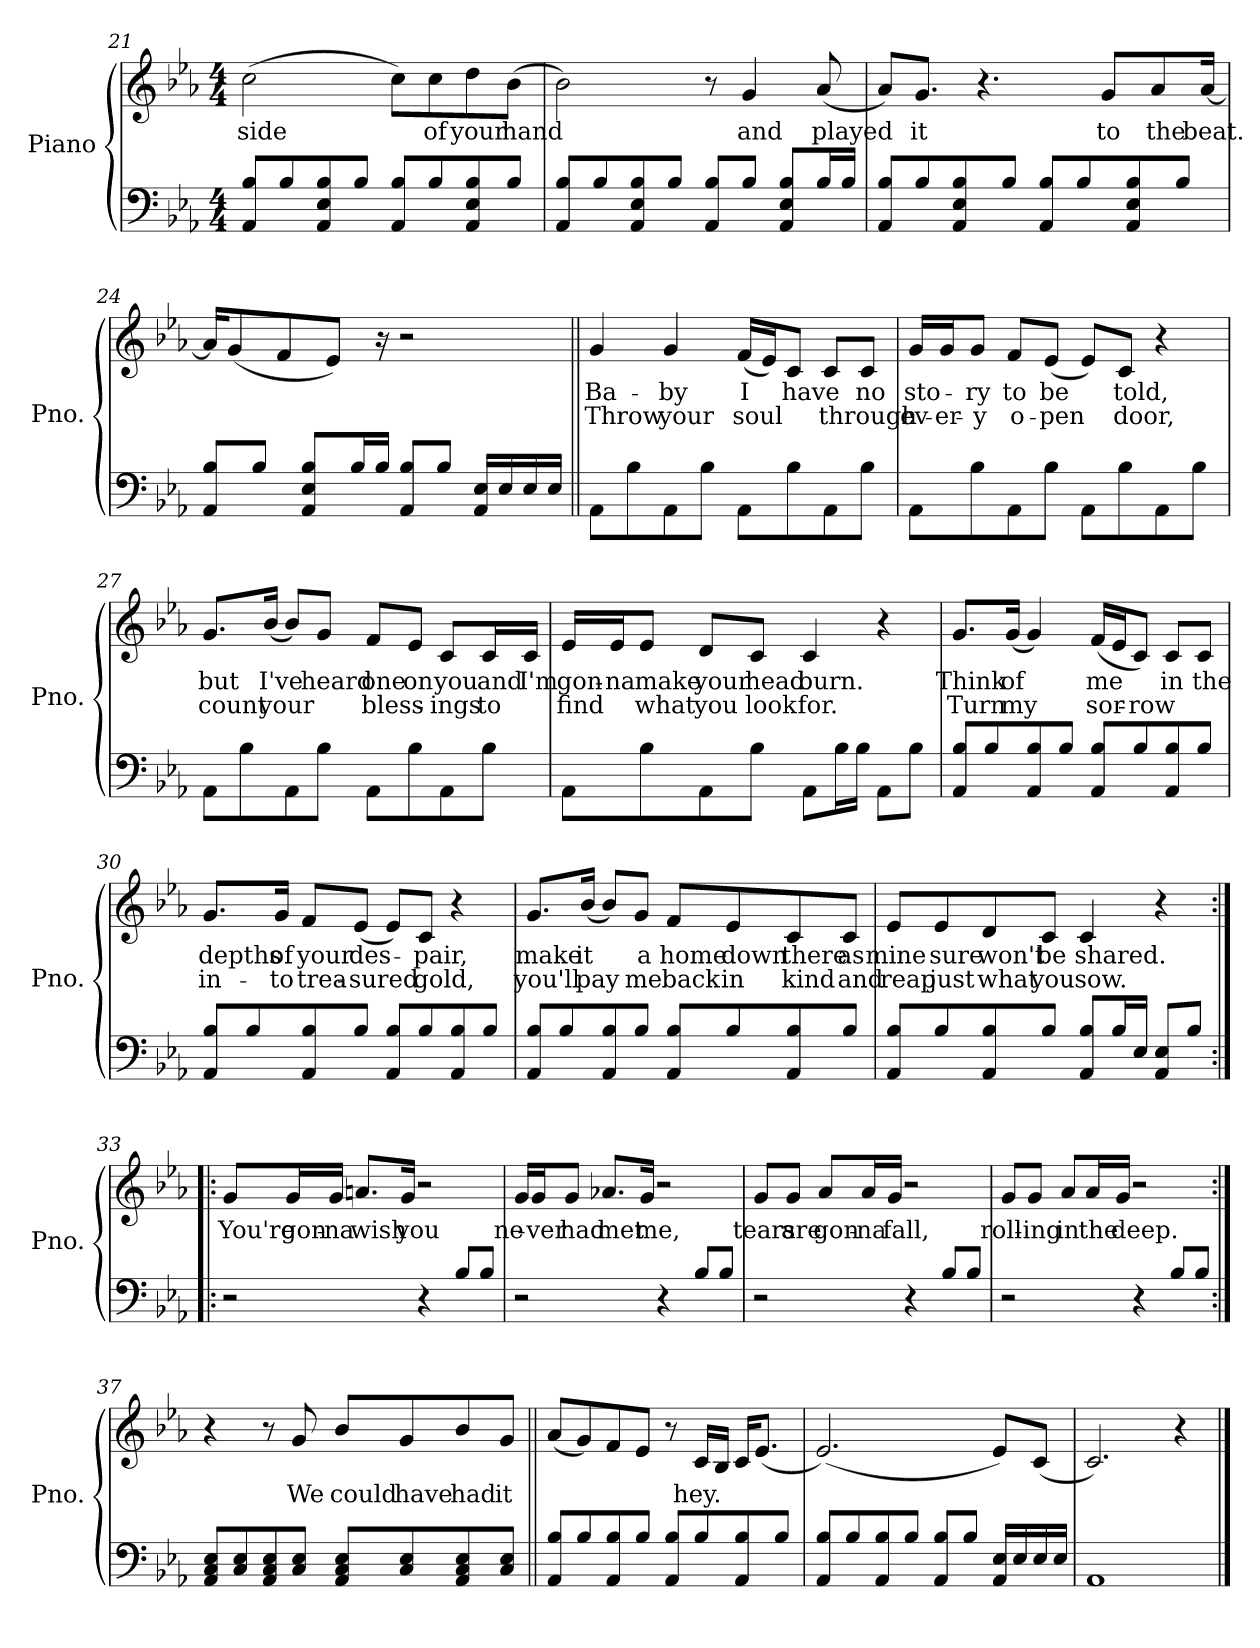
**kern	**kern	**text	**text
*part1	*part1	*part1	*part1
*staff2	*staff1	*staff1	*staff1
*I"Piano	*	*	*
*I'Pno.	*	*	*
*clefF4	*clefG2	*	*
*k[b-e-a-]	*k[b-e-a-]	*	*
*M4/4	*M4/4	*	*
=21	=21	=21	=21
8AA-/ 8B-/L	(2cc\	-side	.
8B-/	.	.	.
8AA-/ 8E-/ 8B-/	.	.	.
8B-/J	.	.	.
8AA-/ 8B-/L	8cc\L)	.	.
8B-/	8cc\	of	.
8AA-/ 8E-/ 8B-/	8dd\	your	.
8B-/J	(8b-\J	hand	.
!!LO:LB:g=z
=22	=22	=22	=22
8AA-/ 8B-/L	2b-\)	.	.
8B-/	.	.	.
8AA-/ 8E-/ 8B-/	.	.	.
8B-/J	.	.	.
8AA-/ 8B-/L	8r	.	.
8B-/J	4g/	and	.
8AA-/ 8E-/ 8B-/L	.	.	.
16B-/L	(8a-/	played	.
16B-/JJ	.	.	.
=23	=23	=23	=23
8AA-/ 8B-/L	8a-/L)	.	.
8B-/	8.g/J	it	.
8AA-/ 8E-/ 8B-/	.	.	.
.	4.r	.	.
8B-/J	.	.	.
8AA-/ 8B-/L	.	.	.
8B-/	.	.	.
.	8g/L	to	.
8AA-/ 8E-/ 8B-/	.	.	.
.	8a-/	the	.
8B-/J	.	.	.
.	[16a-/Jk	beat.	.
=24	=24	=24	=24
8AA-/ 8B-/L	16a-/KL]	.	.
.	(8g/	.	.
8B-/J	.	.	.
.	8f/	.	.
8AA-/ 8E-/ 8B-/L	.	.	.
.	8e-/J)	.	.
16B-/L	.	.	.
16B-/JJ	16r	.	.
8AA-/ 8B-/L	2r	.	.
8B-/J	.	.	.
16AA-/ 16E-/LL	.	.	.
16E-/	.	.	.
16E-/	.	.	.
16E-/JJ	.	.	.
!!LO:PB:g=z
=25||	=25||	=25||	=25||
8AA-\L	4g/	Ba-	Throw
8B-\	.	.	.
8AA-\	4g/	-by	your
8B-\J	.	.	.
8AA-\L	(16f/LL	I	soul
.	16e-/J)	.	.
8B-\	8c/J	have	.
8AA-\	8c/L	.	through
8B-\J	8c/J	no	.
=26	=26	=26	=26
8AA-\L	16g/LL	sto-	ev-
.	16g/J	.	-er-
8B-\	8g/J	-ry	-y
8AA-\	8f/L	to	o-
8B-\J	(8e-/J	be	-pen
8AA-\L	8e-/L)	.	.
8B-\	8c/J	told,	door,
8AA-\	4r	.	.
8B-\J	.	.	.
!!LO:LB:g=z
=27	=27	=27	=27
8AA-\L	8.g/L	but	count
8B-\	.	.	.
.	(16b-/Jk	I've	your
8AA-\	8b-/L)	.	.
8B-\J	8g/J	heard	.
8AA-\L	8f/L	one	bless-
8B-\	8e-/J	on	.
8AA-\	8c/L	you	-ings
8B-\J	16c/L	and	to
.	16c/JJ	I'm	.
=28	=28	=28	=28
8AA-\L	16e-/LL	gon-	find
.	16e-/J	-na	.
8B-\	8e-/J	make	what
8AA-\	8d/L	your	you
8B-\J	8c/J	head	look
8AA-\L	4c/	burn.	for.
16B-\L	.	.	.
16B-\JJ	.	.	.
8AA-\L	4r	.	.
8B-\J	.	.	.
!!LO:LB:g=z
=29	=29	=29	=29
8AA-/ 8B-/L	8.g/L	Think	Turn
8B-/	.	.	.
.	(16g/Jk	of	my
8AA-/ 8B-/	4g/)	.	.
8B-/J	.	.	.
8AA-/ 8B-/L	(16f/LL	me	sor-
.	16e-/J	.	.
8B-/	8c/J)	.	-row
8AA-/ 8B-/	8c/L	in	.
8B-/J	8c/J	the	.
=30	=30	=30	=30
8AA-/ 8B-/L	8.g/L	depths	in-
8B-/	.	.	.
.	16g/Jk	of	-to
8AA-/ 8B-/	8f/L	your	trea-
8B-/J	(8e-/J	des-	-sured
8AA-/ 8B-/L	8e-/L)	.	.
8B-/	8c/J	-pair,	gold,
8AA-/ 8B-/	4r	.	.
8B-/J	.	.	.
!!LO:LB:g=z
=31	=31	=31	=31
8AA-/ 8B-/L	8.g/L	make	you'll
8B-/	.	.	.
.	(16b-/Jk	it	pay
8AA-/ 8B-/	8b-/L)	.	.
8B-/J	8g/J	a	me
8AA-/ 8B-/L	8f/L	home	back
8B-/	8e-/	down	in
8AA-/ 8B-/	8c/	there	kind
8B-/J	8c/J	as	and
=32	=32	=32	=32
8AA-/ 8B-/L	8e-/L	mine	reap
8B-/	8e-/	sure	just
8AA-/ 8B-/	8d/	won't	what
8B-/J	8c/J	be	you
8AA-/ 8B-/L	4c/	shared.	sow.
16B-/L	.	.	.
16E-/JJ	.	.	.
8AA-/ 8E-/L	4r	.	.
8B-/J	.	.	.
!!LO:PB:g=z
=33:|!|:	=33:|!|:	=33:|!|:	=33:|!|:
2r	8g!/L	You're	.
.	16g/L	gon-	.
.	16g/JJ	-na	.
.	8.an/L	wish	.
.	16g/Jk	you	.
4r	2r	.	.
8B-/L	.	.	.
8B-/J	.	.	.
=34	=34	=34	=34
2r	16g/LL	ne-	.
.	16g/J	-ver	.
.	8g/J	had	.
.	8.a-X/L	met	.
.	16g/Jk	me,	.
4r	2r	.	.
8B-/L	.	.	.
8B-/J	.	.	.
=35	=35	=35	=35
2r	8g/L	tears	.
.	8g/J	are	.
.	8a-/L	gon-	.
.	16a-/L	-na	.
.	16g/JJ	fall,	.
4r	2r	.	.
8B-/L	.	.	.
8B-/J	.	.	.
!!LO:LB:g=z
=36	=36	=36	=36
2r	8g/L	roll-	.
.	8g/J	-ing	.
.	8a-/L	in	.
.	16a-/L	the	.
.	16g/JJ	deep.	.
4r	2r	.	.
8B-/L	.	.	.
8B-/J	.	.	.
=37:|!	=37:|!	=37:|!	=37:|!
8AA-/ 8C/ 8E-/L	4r	.	.
8C/ 8E-/	.	.	.
8AA-/ 8C/ 8E-/	8r	.	.
8C/ 8E-/J	8g/	We	.
8AA-/ 8C/ 8E-/L	8b-/L	could	.
8C/ 8E-/	8g/	have	.
8AA-/ 8C/ 8E-/	8b-/	had	.
8C/ 8E-/J	8g/J	it	.
!!LO:LB:g=z
=38||	=38||	=38||	=38||
8AA-/ 8B-/L	(8a-/L	.	.
8B-/	8g/)	.	.
8AA-/ 8B-/	8f/	.	.
8B-/J	8e-/J	.	.
8AA-/ 8B-/L	8r	.	.
8B-/	16c/LL	hey.	.
.	16B-/JJ	.	.
8AA-/ 8B-/	16c/KL	.	.
.	(8.e-/J	.	.
8B-/J	.	.	.
=39	=39	=39	=39
8AA-/ 8B-/L	(2.e-/)	.	.
8B-/	.	.	.
8AA-/ 8B-/	.	.	.
8B-/J	.	.	.
8AA-/ 8B-/L	.	.	.
8B-/J	.	.	.
16AA-/ 16E-/LL	8e-/L)	.	.
16E-/	.	.	.
16E-/	(8c/J	.	.
16E-/JJ	.	.	.
=40	=40	=40	=40
1AA-	2.c/)	.	.
.	4r	.	.
==	==	==	==
*-	*-	*-	*-
